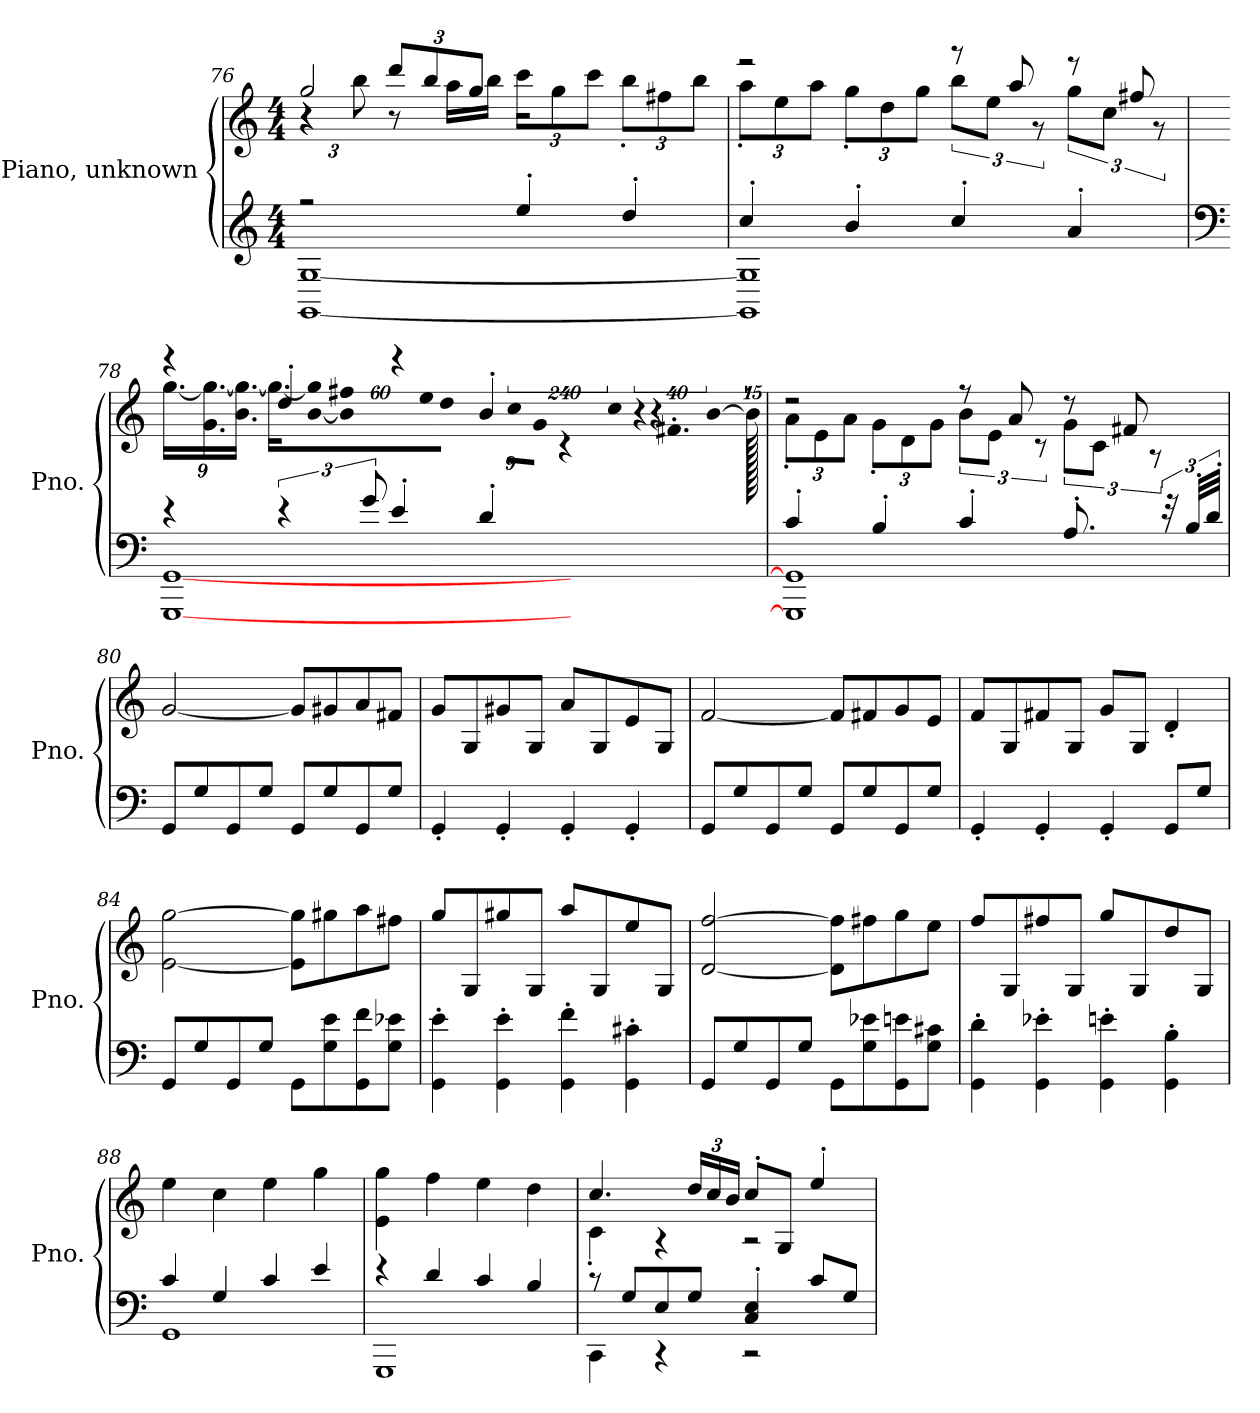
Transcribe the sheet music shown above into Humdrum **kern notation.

**kern	**kern
*part1	*part1
*staff2	*staff1
*I"Piano, unknown	*
*I'Pno.	*
*clefG2	*clefG2
*k[]	*k[]
*M4/4	*M4/4
=76	=76
*^	*^
*	*	*	*^
2r	[1GG [1G	4r	6r	2gg/
.	.	.	12bb\	.
*	*	*Xbrackettup	*	*
.	.	12ddd/L	8r	.
.	.	12bb/	.	.
.	.	.	16aa\LL	.
.	.	12gg/J	.	.
.	.	.	16bb\JJ	.
4ee'/	.	2r	12ccc\L	2r
.	.	.	12gg\	.
.	.	.	12ccc\J	.
4dd'/	.	.	12bb'\L	.
.	.	.	12ff#X\	.
.	.	.	12bb\J	.
*	*	*	*v	*v
!!LO:PB:g=z
=77	=77	=77	=77
4cc'/	1GG] 1G]	2r	12aa'\L
.	.	.	12ee\
.	.	.	12aa\J
4b'/	.	.	12gg'\L
.	.	.	12dd\
.	.	.	12gg\J
*	*	*	*brackettup
4cc'/	.	8r	12bb\L
.	.	.	12ee\J
.	.	8aa/	.
.	.	.	12r
4a'/	.	8r	12gg\L
.	.	.	12cc\J
.	.	8ff#X/	.
.	.	.	12r
=78	=78	=78	=78
*clefF4	*	*	*
*	*	*	*Xbrackettup
4r	[1GGG [1GG	4r	[18.gg\LL
.	.	.	18.g\ 18.gg\_
.	.	.	18.b\ 18.gg\_JJ
6r	.	4dd'/	18.gg\LL_
!	!	!	!LO:N:vis=32
.	.	.	[1920%53b\ 1920%53gg\]K
!	!	!	!LO:N:vis=16
.	.	.	1920%107b\] 1920%107ff#X\
!	!	!	!LO:N:vis=32
12g/	.	.	1920%53ee\K
!	!	!	!LO:N:vis=16
.	.	.	1920%107dd\JJ
*	*	*	*brackettup
!	!	!	!LO:N:vis=16
4e'/	.	4r	1920%137cc\LL
!	!	!	!LO:N:vis=16
.	.	.	1920%137g\JJ
!	!	!	!LO:N:vis=32
.	.	.	640%23r
!	!	!	!LO:N:vis=16
.	.	.	1920%137cc\
!	!	!	!LO:N:vis=32
4d'/	.	4b'/	640%23r
!	!	!	!LO:N:vis=32
.	.	.	640%23r
!	!	!	!LO:N:vis=16.
.	.	.	960%103f#X'\LL
.	.	.	[240%17b\J
1920ryy	1920ryy	1920ryy	1920b\]
!!LO:LB:g=z	!!
=79	=79	=79	=79
*	*	*	*Xbrackettup
4c'/	1GGG] 1GG]	2r	12a'\L
.	.	.	12e\
.	.	.	12a\J
4B'/	.	.	12g'\L
.	.	.	12d\
.	.	.	12g\J
*	*	*	*brackettup
4c'/	.	8r	12b\L
.	.	.	12e\J
.	.	8a/	.
.	.	.	12r
8.A'/	.	8r	12g\L
.	.	.	12c\J
.	.	8f#X/	.
.	.	.	12r
48r	.	.	.
48B'/LLL	.	.	.
48d'/JJJ	.	.	.
*v	*v	*	*
*	*v	*v
=80	=80
8GG/L	[2g/
8G/	.
8GG/	.
8G/J	.
8GG/L	8g/L]
8G/	8g#X/
8GG/	8a/
8G/J	8f#X/J
=81	=81
4GG'/	8g/L
.	8G/
4GG'/	8g#X/
.	8G/J
4GG'/	8a/L
.	8G/
4GG'/	8e/
.	8G/J
!!LO:LB:g=z
=82	=82
8GG/L	[2f/
8G/	.
8GG/	.
8G/J	.
8GG/L	8f/L]
8G/	8f#X/
8GG/	8g/
8G/J	8e/J
=83	=83
4GG'/	8f/L
.	8G/
4GG'/	8f#X/
.	8G/J
4GG'/	8g/L
.	8G/J
8GG/L	4d'/
8G/J	.
=84	=84
8GG/L	[2e\ [2gg\
8G/	.
8GG/	.
8G/J	.
8GG\L	8e\] 8gg\]L
8G\ 8e\	8gg#X\
8GG\ 8f\	8aa\
8G\ 8e-X\J	8ff#X\J
=85	=85
4GG\' 4e\'	8gg/L
.	8G/
4GG\' 4e\'	8gg#X/
.	8G/J
4GG\' 4f\'	8aa/L
.	8G/
4GG\' 4c#X\'	8ee/
.	8G/J
!!LO:LB:g=z
=86	=86
8GG/L	[2d/ [2ff/
8G/	.
8GG/	.
8G/J	.
8GG\L	8d\] 8ff\]L
8G\ 8e-X\	8ff#X\
8GG\ 8en\	8gg\
8G\ 8c#X\J	8ee\J
=87	=87
4GG\' 4d\'	8ff/L
.	8G/
4GG\' 4e-X\'	8ff#X/
.	8G/J
4GG\' 4en\'	8gg/L
.	8G/
4GG\' 4B\'	8dd/
.	8G/J
=88	=88
*^	*
4c/	1GG	4ee\
4G/	.	4cc\
4c/	.	4ee\
4e/	.	4gg\
=89	=89	=89
4r	1GGG	4e\ 4gg\
4d/	.	4ff\
4c/	.	4ee\
4B/	.	4dd\
=90	=90	=90
*	*	*^
8r	4CC\	4.cc/	4c'\
8G/L	.	.	.
8E/	4r	.	4r
*	*	*Xbrackettup	*
8G/J	.	24dd/LL	.
.	.	24cc/	.
.	.	24b/JJ	.
4C/' 4E/'	2r	8cc'/L	2r
.	.	8G/J	.
8c/L	.	4ee'/	.
8G/J	.	.	.
*v	*v	*	*
*	*v	*v
=	=
*-	*-
